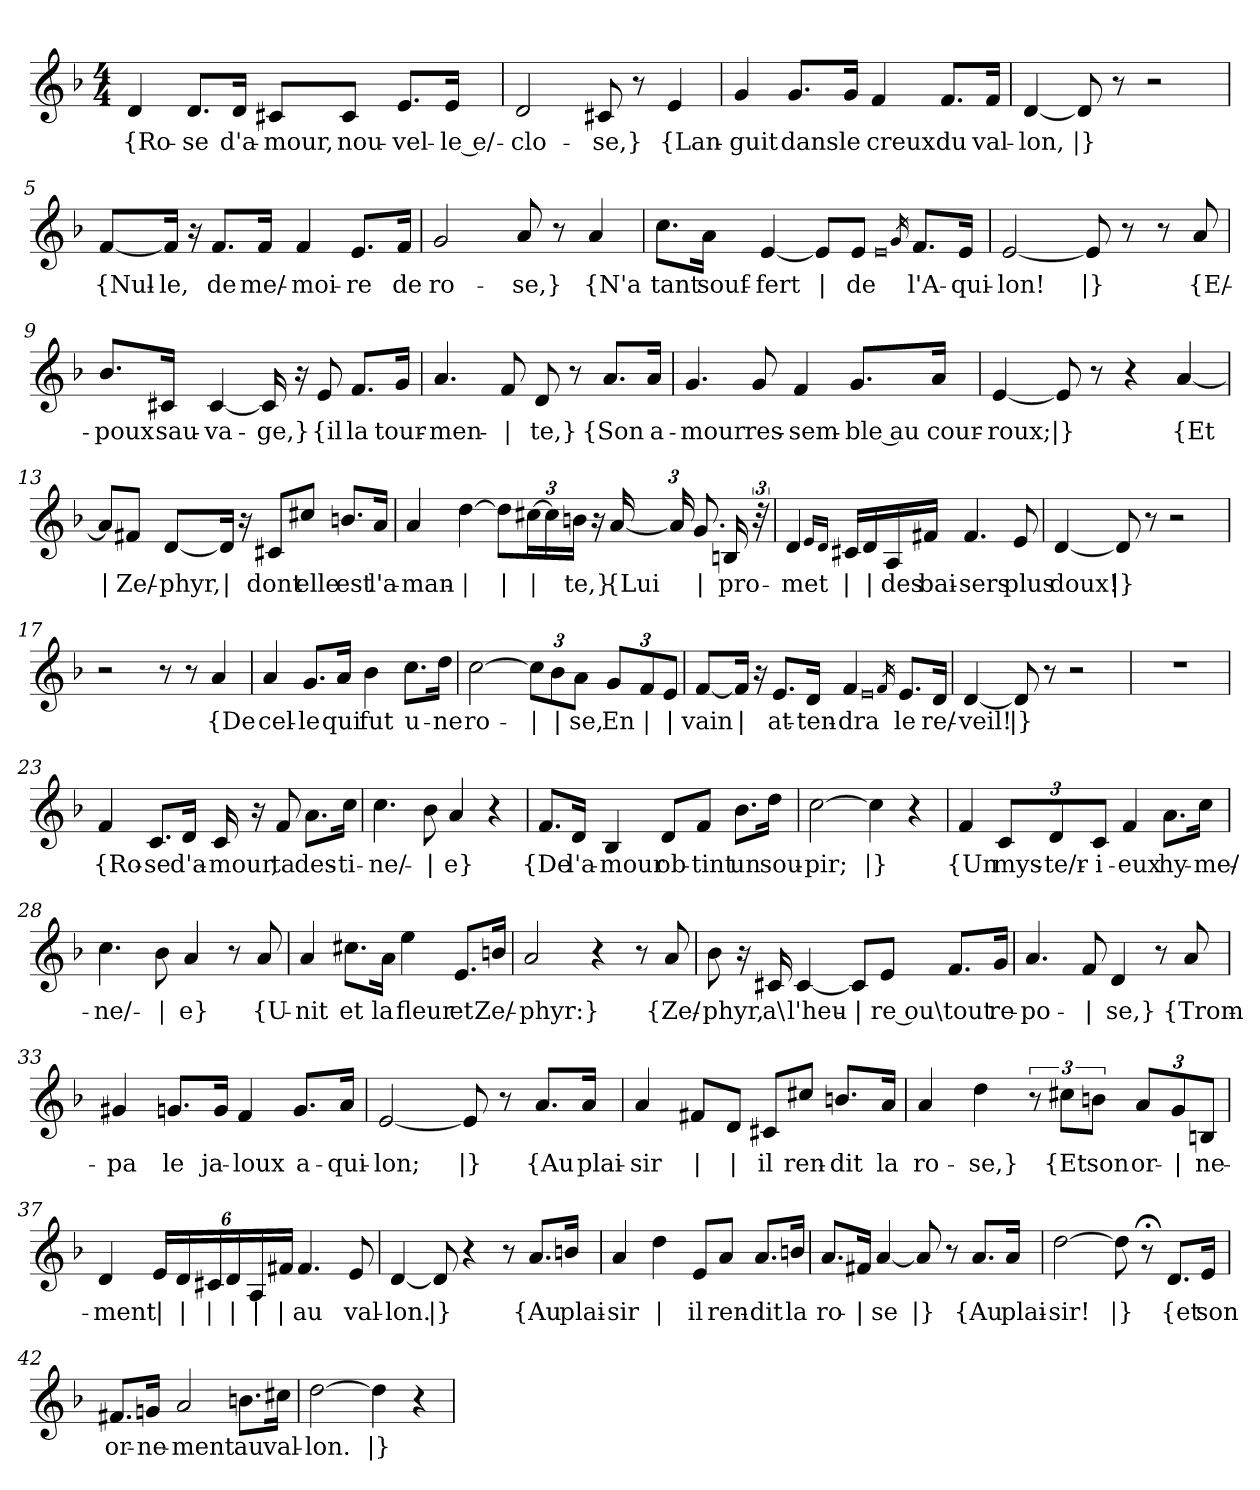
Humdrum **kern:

**kern	**text
*part1	*part1
*staff1	*staff1
*clefG2	*
*k[b-]	*
*M4/4	*
=1	=1
!	!LO:LY:b
4d/	{Ro-
!	!LO:LY:b
8.d/L	-se
!	!LO:LY:b
16d/Jk	d'a-
!	!LO:LY:b
8c#X/L	-mour,
!	!LO:LY:b
8c#/J	nou-
!	!LO:LY:b
8.e/L	-vel-
!	!LO:LY:b
16e/Jk	-le e/-
=2	=2
!	!LO:LY:b
2d/	-clo-
!	!LO:LY:b
8c#X/	-se,}
8r	.
!	!LO:LY:b
4e/	{Lan-
=3	=3
!	!LO:LY:b
4g/	-guit
!	!LO:LY:b
8.g/L	dans
!	!LO:LY:b
16g/Jk	le
!	!LO:LY:b
4f/	creux
!	!LO:LY:b
8.f/L	du
!	!LO:LY:b
16f/Jk	val-
=4	=4
!	!LO:LY:b
[4d/	-lon,
!	!LO:LY:b
8d/]	|}
8r	.
2r	.
!!LO:LB:g=z
=5	=5
!	!LO:LY:b
[8f/L	{Nul-
!	!LO:LY:b
16f/Jk]	-le,
16r	.
!	!LO:LY:b
8.f/L	de
!	!LO:LY:b
16f/Jk	me/-
!	!LO:LY:b
4f/	-moi-
!	!LO:LY:b
8.e/L	-re
!	!LO:LY:b
16f/Jk	de
=6	=6
!	!LO:LY:b
2g/	ro-
!	!LO:LY:b
8a/	-se,}
8r	.
!	!LO:LY:b
4a/	{N'a
=7	=7
!	!LO:LY:b
8.cc\L	tant
!	!LO:LY:b
16a\Jk	souf-
!	!LO:LY:b
[4e/	-fert
!	!LO:LY:b
8e/L]	|
!	!LO:LY:b
8e/J	de
0qe	.
16qg/	.
!	!LO:LY:b
8.f/L	l'A-
!	!LO:LY:b
16e/Jk	-qui-
=8	=8
!	!LO:LY:b
[2e/	-lon!
!	!LO:LY:b
8e/]	|}
8r	.
8r	.
!	!LO:LY:b
8a/	{E/-
!!LO:LB:g=z
=9	=9
!	!LO:LY:b
8.b-/L	-poux
!	!LO:LY:b
16c#X/Jk	sau-
!	!LO:LY:b
[4c#/	-va-
!	!LO:LY:b
16c#/]	-ge,}
16r	.
!	!LO:LY:b
8e/	{il
!	!LO:LY:b
8.f/L	la
!	!LO:LY:b
16g/Jk	tour-
=10	=10
!	!LO:LY:b
4.a/	-men-
!	!LO:LY:b
8f/	|
!	!LO:LY:b
8d/	-te,}
8r	.
!	!LO:LY:b
8.a/L	{Son
!	!LO:LY:b
16a/Jk	a-
=11	=11
!	!LO:LY:b
4.g/	-mour
!	!LO:LY:b
8g/	res-
!	!LO:LY:b
4f/	-sem-
!	!LO:LY:b
8.g/L	-ble au
!	!LO:LY:b
16a/Jk	cour-
=12	=12
!	!LO:LY:b
[4e/	-roux;
!	!LO:LY:b
8e/]	|}
8r	.
4r	.
!	!LO:LY:b
[4a/	{Et
!!LO:LB:g=z
=13	=13
!	!LO:LY:b
8a/L]	|
!	!LO:LY:b
8f#X/J	Ze/-
!	!LO:LY:b
[8d/L	-phyr,
!	!LO:LY:b
16d/Jk]	|
16r	.
!	!LO:LY:b
8c#X/L	dont
!	!LO:LY:b
8cc#X/J	elle
!	!LO:LY:b
8.bn/L	est
!	!LO:LY:b
16a/Jk	l'a-
=14	=14
!	!LO:LY:b
4a/	man-
!	!LO:LY:b
[4dd\	|
*Xbrackettup	*
!	!LO:LY:b
12dd\L]	|
!	!LO:LY:b
[24cc#X\	|
24cc#\]	.
!	!LO:LY:b
24bn\Jk	-te,}
*brackettup	*
24r	.
!	!LO:LY:b
[24a/L	{Lui
24a/L]	.
!	!LO:LY:b
12.g/	|
!	!LO:LY:b
24Bn/Jk	pro-
48r	.
=15	=15
!	!LO:LY:b
4d/	-met
16qe/LL	.
16qd/JJ	.
!	!LO:LY:b
16c#X/LL	|
!	!LO:LY:b
16d/	|
!	!LO:LY:b
16A/	des
!	!LO:LY:b
16f#X/JJ	bai-
!	!LO:LY:b
4.f#/	-sers
!	!LO:LY:b
8e/	plus
!!LO:LB:g=z
=16	=16
!	!LO:LY:b
[4d/	doux!
!	!LO:LY:b
8d/]	|}
8r	.
2r	.
=17	=17
2r	.
8r	.
8r	.
!	!LO:LY:b
4a/	{De
=18	=18
!	!LO:LY:b
4a/	cel-
!	!LO:LY:b
8.g/L	-le
!	!LO:LY:b
16a/Jk	qui
!	!LO:LY:b
4b-\	fut
!	!LO:LY:b
8.cc\L	u-
!	!LO:LY:b
16dd\Jk	-ne
=19	=19
!	!LO:LY:b
[2cc\	ro-
*Xbrackettup	*
!	!LO:LY:b
12cc\L]	|
!	!LO:LY:b
12b-\	|
!	!LO:LY:b
12a\J	-se,
!	!LO:LY:b
12g/L	En
!	!LO:LY:b
12f/	|
!	!LO:LY:b
12e/J	|
=20	=20
!	!LO:LY:b
[8f/L	vain
!	!LO:LY:b
16f/Jk]	|
16r	.
!	!LO:LY:b
8.e/L	at-
!	!LO:LY:b
16d/Jk	-ten-
!	!LO:LY:b
4f/	-dra
0qe	.
16qf/	.
!	!LO:LY:b
8.e/L	le
!	!LO:LY:b
16d/Jk	re/-
!!LO:LB:g=z
=21	=21
!	!LO:LY:b
[4d/	-veil!
!	!LO:LY:b
8d/]	|}
8r	.
2r	.
=22	=22
1r	.
=23	=23
!	!LO:LY:b
4f/	{Ro-
!	!LO:LY:b
8.c/L	-se
!	!LO:LY:b
16d/Jk	d'a-
!	!LO:LY:b
16c/	-mour,
16r	.
!	!LO:LY:b
8f/	ta
!	!LO:LY:b
8.a\L	des-
!	!LO:LY:b
16cc\Jk	-ti-
=24	=24
!	!LO:LY:b
4.cc\	-ne/-
!	!LO:LY:b
8b-\	|
!	!LO:LY:b
4a/	-e}
4r	.
=25	=25
!	!LO:LY:b
8.f/L	{De
!	!LO:LY:b
16d/Jk	l'a-
!	!LO:LY:b
4B-/	-mour
!	!LO:LY:b
8d/L	ob-
!	!LO:LY:b
8f/J	-tint
!	!LO:LY:b
8.b-\L	un
!	!LO:LY:b
16dd\Jk	sou-
!!LO:LB:g=z
=26	=26
!	!LO:LY:b
[2cc\	-pir;
!	!LO:LY:b
4cc\]	|}
4r	.
=27	=27
!	!LO:LY:b
4f/	{Un
!	!LO:LY:b
12c/L	mys-
!	!LO:LY:b
12d/	-te/r-
!	!LO:LY:b
12c/J	-i-
!	!LO:LY:b
4f/	-eux
!	!LO:LY:b
8.a\L	hy-
!	!LO:LY:b
16cc\Jk	-me/-
=28	=28
!	!LO:LY:b
4.cc\	-ne/-
!	!LO:LY:b
8b-\	|
!	!LO:LY:b
4a/	-e}
8r	.
!	!LO:LY:b
8a/	{U-
=29	=29
!	!LO:LY:b
4a/	-nit
!	!LO:LY:b
8.cc#X\L	et
!	!LO:LY:b
16a\Jk	la
!	!LO:LY:b
4ee\	fleur
!	!LO:LY:b
8.e/L	et
!	!LO:LY:b
16bn/Jk	Ze/-
=30	=30
!	!LO:LY:b
2a/	-phyr:}
4r	.
8r	.
!	!LO:LY:b
8a/	{Ze/-
!!LO:LB:g=z
=31	=31
!	!LO:LY:b
8b-\	-phyr,
16r	.
!	!LO:LY:b
16c#X/	a\
!	!LO:LY:b
[4c#/	l'heu-
!	!LO:LY:b
8c#/L]	|
!	!LO:LY:b
8e/J	-re ou\
!	!LO:LY:b
8.f/L	tout
!	!LO:LY:b
16g/Jk	re-
=32	=32
!	!LO:LY:b
4.a/	-po-
!	!LO:LY:b
8f/	|
!	!LO:LY:b
4d/	-se,}
8r	.
!	!LO:LY:b
8a/	{Trom-
=33	=33
!	!LO:LY:b
4g#X/	-pa
!	!LO:LY:b
8.gn/L	le
!	!LO:LY:b
16g/Jk	ja-
!	!LO:LY:b
4f/	-loux
!	!LO:LY:b
8.g/L	a-
!	!LO:LY:b
16a/Jk	-qui-
=34	=34
!	!LO:LY:b
[2e/	-lon;
!	!LO:LY:b
8e/]	|}
8r	.
!	!LO:LY:b
8.a/L	{Au
!	!LO:LY:b
16a/Jk	plai-
!!LO:LB:g=z
=35	=35
!	!LO:LY:b
4a/	-sir
!	!LO:LY:b
8f#X/L	|
!	!LO:LY:b
8d/J	|
!	!LO:LY:b
8c#X/L	il
!	!LO:LY:b
8cc#X/J	ren-
!	!LO:LY:b
8.bn/L	-dit
!	!LO:LY:b
16a/Jk	la
=36	=36
!	!LO:LY:b
4a/	ro-
!	!LO:LY:b
4dd\	-se,}
*brackettup	*
12r	.
!	!LO:LY:b
12cc#X\L	{Et
!	!LO:LY:b
12bn\J	son
*Xbrackettup	*
!	!LO:LY:b
12a/L	or-
!	!LO:LY:b
12g/	|
!	!LO:LY:b
12Bn/J	-ne-
=37	=37
!	!LO:LY:b
4d/	-ment
!	!LO:LY:b
24e/LL	|
!	!LO:LY:b
24d/	|
!	!LO:LY:b
24c#X/	|
!	!LO:LY:b
24d/	|
!	!LO:LY:b
24A/	|
!	!LO:LY:b
24f#X/JJ	|
!	!LO:LY:b
4.f#/	au
!	!LO:LY:b
8e/	val-
!!LO:LB:g=z
=38	=38
!	!LO:LY:b
[4d/	-lon.
!	!LO:LY:b
8d/]	|}
4r	.
8r	.
!	!LO:LY:b
8.a/L	{Au
!	!LO:LY:b
16bn/Jk	plai-
=39	=39
!	!LO:LY:b
4a/	-sir
!	!LO:LY:b
4dd\	|
!	!LO:LY:b
8e/L	il
!	!LO:LY:b
8a/J	ren-
!	!LO:LY:b
8.a/L	-dit
!	!LO:LY:b
16bn/Jk	la
=40	=40
!	!LO:LY:b
8.a/L	ro-
!	!LO:LY:b
16f#X/Jk	|
!	!LO:LY:b
[4a/	-se
!	!LO:LY:b
8a/]	|}
8r	.
!	!LO:LY:b
8.a/L	{Au
!	!LO:LY:b
16a/Jk	plai-
=41	=41
!	!LO:LY:b
[2dd\	-sir!
!	!LO:LY:b
8dd\]	|}
8r;<	.
!	!LO:LY:b
8.d/L	{et
!	!LO:LY:b
16e/Jk	son
!!LO:PB:g=z
=42	=42
!	!LO:LY:b
8.f#X/L	or-
!	!LO:LY:b
16gn/Jk	-ne-
!	!LO:LY:b
2a/	-ment
!	!LO:LY:b
8.bn\L	au
!	!LO:LY:b
16cc#X\Jk	val-
=43	=43
!	!LO:LY:b
[2dd\	-lon.
!	!LO:LY:b
4dd\]	|}
4r	.
=	=
*-	*-
